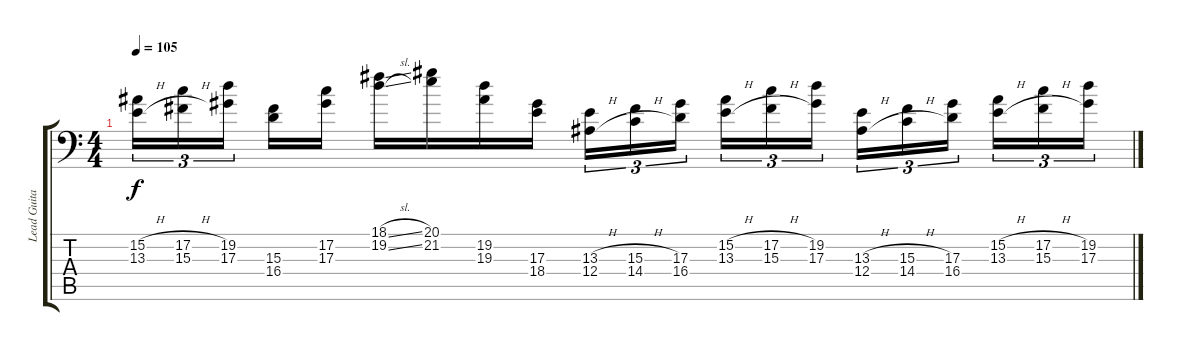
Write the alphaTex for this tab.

\track ("Lead Guitar/Synth" "Lead Guita") {instrument acousticgrandpiano}
\staff {score tabs}
\tuning (C4 G3 Eb3 Bb2 F2 Bb1) {hide}
\ts (4 4)
\tempo 105
\clef f4
\ks c
(15.2{h} 13.3{h}).16{tu (3 2) dy f} (17.2{h} 15.3{h}).16{tu (3 2)} (19.2 17.3).16{tu (3 2) beam splitsecondary} (15.3 16.4).16 (17.2 17.3).16 (18.1{sl} 19.2{sl}).16 (20.1 21.2).16 (19.2 19.3).16 (17.3 18.4).16 (13.3{h} 12.4{h}).16{tu (3 2)} (15.3{h} 14.4{h}).16{tu (3 2)} (17.3 16.4).16{tu (3 2) beam splitsecondary} (15.2{h} 13.3{h}).16{tu (3 2)} (17.2{h} 15.3{h}).16{tu (3 2)} (19.2 17.3).16{tu (3 2)} (13.3{h} 12.4{h}).16{tu (3 2)} (15.3{h} 14.4{h}).16{tu (3 2)} (17.3 16.4).16{tu (3 2) beam splitsecondary} (15.2{h} 13.3{h}).16{tu (3 2)} (17.2{h} 15.3{h}).16{tu (3 2)} (19.2 17.3).16{tu (3 2)}
